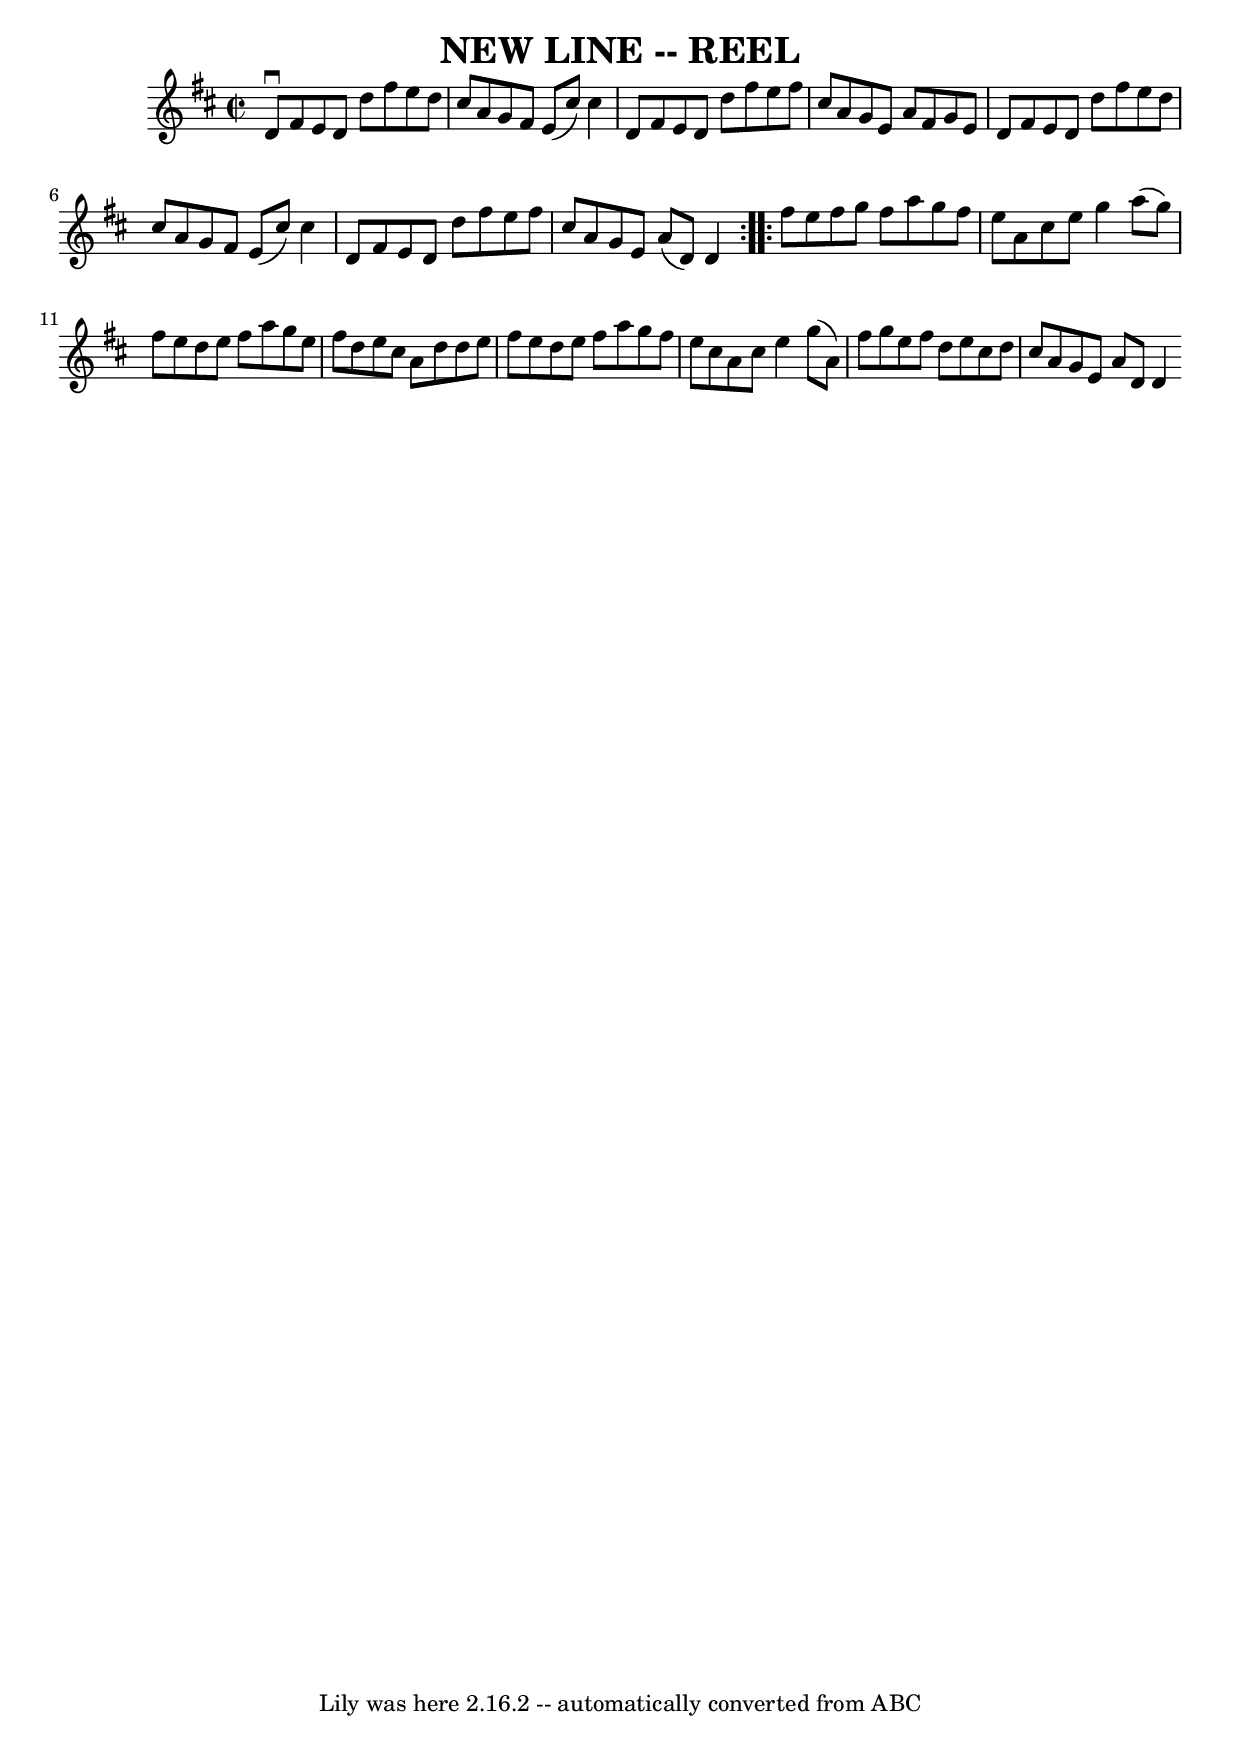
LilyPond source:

\version "2.16.2"
\include "Mammoth.ily"
\header {
  %% book = "Ryan's Mammoth Collection of Fiddle Tunes"
  crossRefNumber = "1"
  footnotes = ""
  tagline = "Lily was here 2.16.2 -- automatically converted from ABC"
  title = "NEW LINE -- REEL"

}
voicedefault =  {



  \repeat volta 2 {

    \override Staff.TimeSignature #'style = #'C
    \time 2/2 
    \key d \major
    d'8^\downbow fis'8 e'8 d'8 d''8         fis''8 e''8 d''8     |
    cis''8 a'8 g'8 fis'8 e'8 (     cis''8) cis''4     |
    d'8 fis'8 e'8 d'8 d''8 fis''8       e''8 fis''8     |
    cis''8 a'8 g'8 e'8 a'8 fis'8         g'8 e'8    |  |
    d'8 fis'8 e'8 d'8 d''8         fis''8 e''8 d''8     |
    cis''8 a'8 g'8 fis'8 e'8 (     cis''8) cis''4     |
    d'8 fis'8 e'8 d'8 d''8 fis''8       e''8 fis''8     |
    cis''8 a'8 g'8 e'8 a'8 (d'8)   
    d'4    
  }     
  \repeat volta 2 {
    fis''8 e''8 fis''8 g''8 fis''8         a''8 g''8 fis''8     |
    e''8 a'8 cis''8 e''8 g''4         a''8 (g''8)    |
    fis''8 e''8 d''8 e''8 fis''8 a''8      g''8 e''8     |
    fis''8 d''8 e''8 cis''8 a'8 d''8        d''8 e''8    |  |
    fis''8 e''8 d''8 e''8         fis''8 a''8 g''8 fis''8     |
    e''8 cis''8 a'8 cis''8       e''4 g''8 (a'8)    |
    fis''8 g''8 e''8 fis''8         d''8 e''8 cis''8 d''8     |
    cis''8 a'8 g'8 e'8 a'8      d'8 d'4      \bar " |."   
  }

}

\score{
  <<

    \context Staff="default"
    {
      \voicedefault 
      
    }

  >>
  \layout {
    
  }
  \midi {
  }

}
